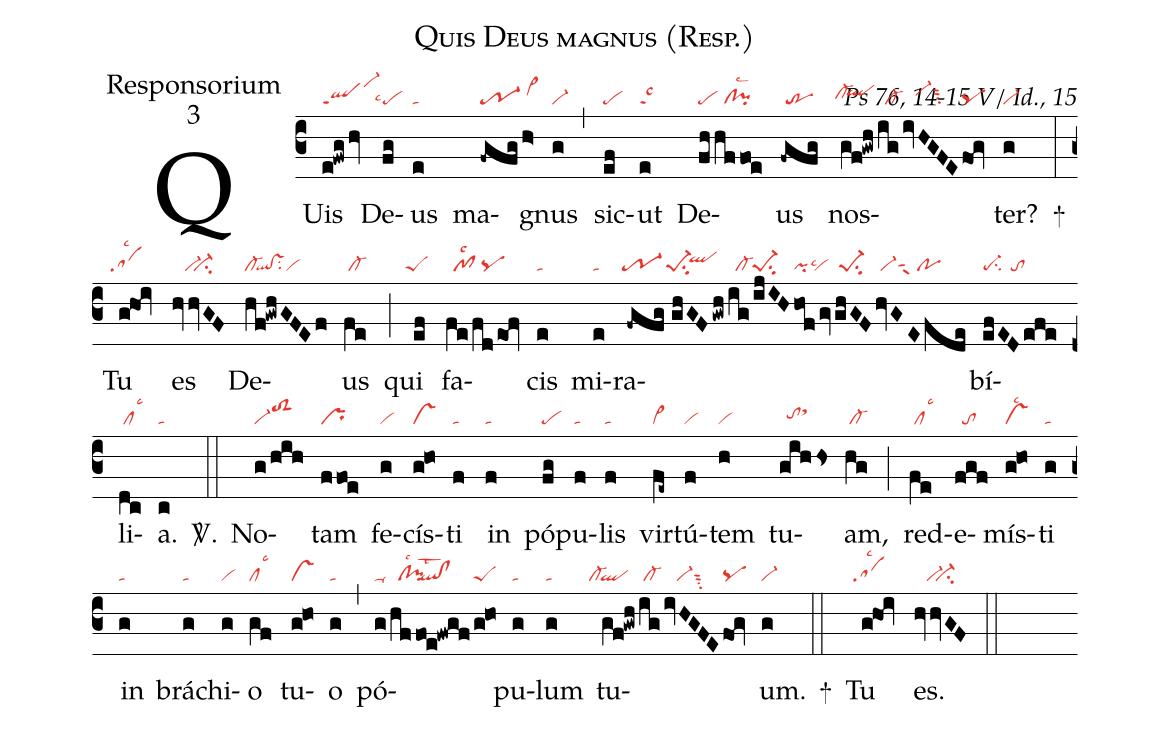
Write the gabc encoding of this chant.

name:Quis Deus magnus (Resp.);
office-part:Responsorium;
mode:3;
commentary:Ps 76, 14-15 V/ Id., 15;
nabc-lines:1;
%%
(c3)
QUis(e!fwg/hv|qlppt1vi-hl) De(fg|``pelsc4)us(e|ta)
ma(-fgfg/h>|tr-1/vi>hi)gnus(g|vi-) (,)
sic(ef|pe)ut(e|talsc3) De(fhhffoe|pe/cl!pilsc2)us(-fgfg|/tr)
nos(gf!gwh|`cl-hh``qlhi|/ig|//cl-|/ivHGFE|///vi-hisut2su2|fog|pq)ter?(g|vi-) +(:)

Tu(g!hoi|``salsc2) es(hvhvGF|///vi-``vi-su2) De(hf!gwhGFEf|cl-``ql!vssu2vi)us(fe|/cl-) (;)
qui(ef|``peS) fa(fe/fdeof|//pf1lsc2/pq)cis(e|ta)
mi(e|ta)ra(-fgfg|`tr-1|//ghGF/gwh|`pe-1su2`qlhi|/ig|//cl-|/ijIH|pe-1su2|hof/gv|pilsc3`vi|/ghGF|/pe-1su2|hvGEfde|/vi-sut1suw1/po)bí(efEDefe|pe-su2//to)li(dc|/cllsc3)a.(c|ta) <sp>V/</sp>.(::)

No(g/hih|vi-toS2hj)tam(ffoe|pr) fe(g|vi)cís(g!ho|vs)ti(f|ta)
in(f|ta) pó(fg|pe)pu(f|ta)lis(f|ta) vir(fe~|cl~)tú(f|vi)tem(h|vi) tu(gihhs|//tohhsthj)am,(hg|/cl-) (;)
red(fe|/cllsc3)e(fgf|//to)mís(g!ho|vslsc2)ti(g|ta)
in(g|ta) brá(g|ta)chi(g|vi)o(gf|cllsc3) tu(g!ho|vs)o(g|ta) (,)
pó(g|ta-|/hffoe!fwgf|//cl!pilsc1lst3``````ql!cl|/g!ho|peS)pu(g|ta)lum(g|ta)
tu(gf!gwh|```cl-``ql|/ig|/cl-|/ivHGFE|///vi-sut2su2|fog|pq)um.(g|vi-) +(::)

Tu(g!hoi|``salsc2) es.(hvhvGF|///vi-``vi-su2) (::)
